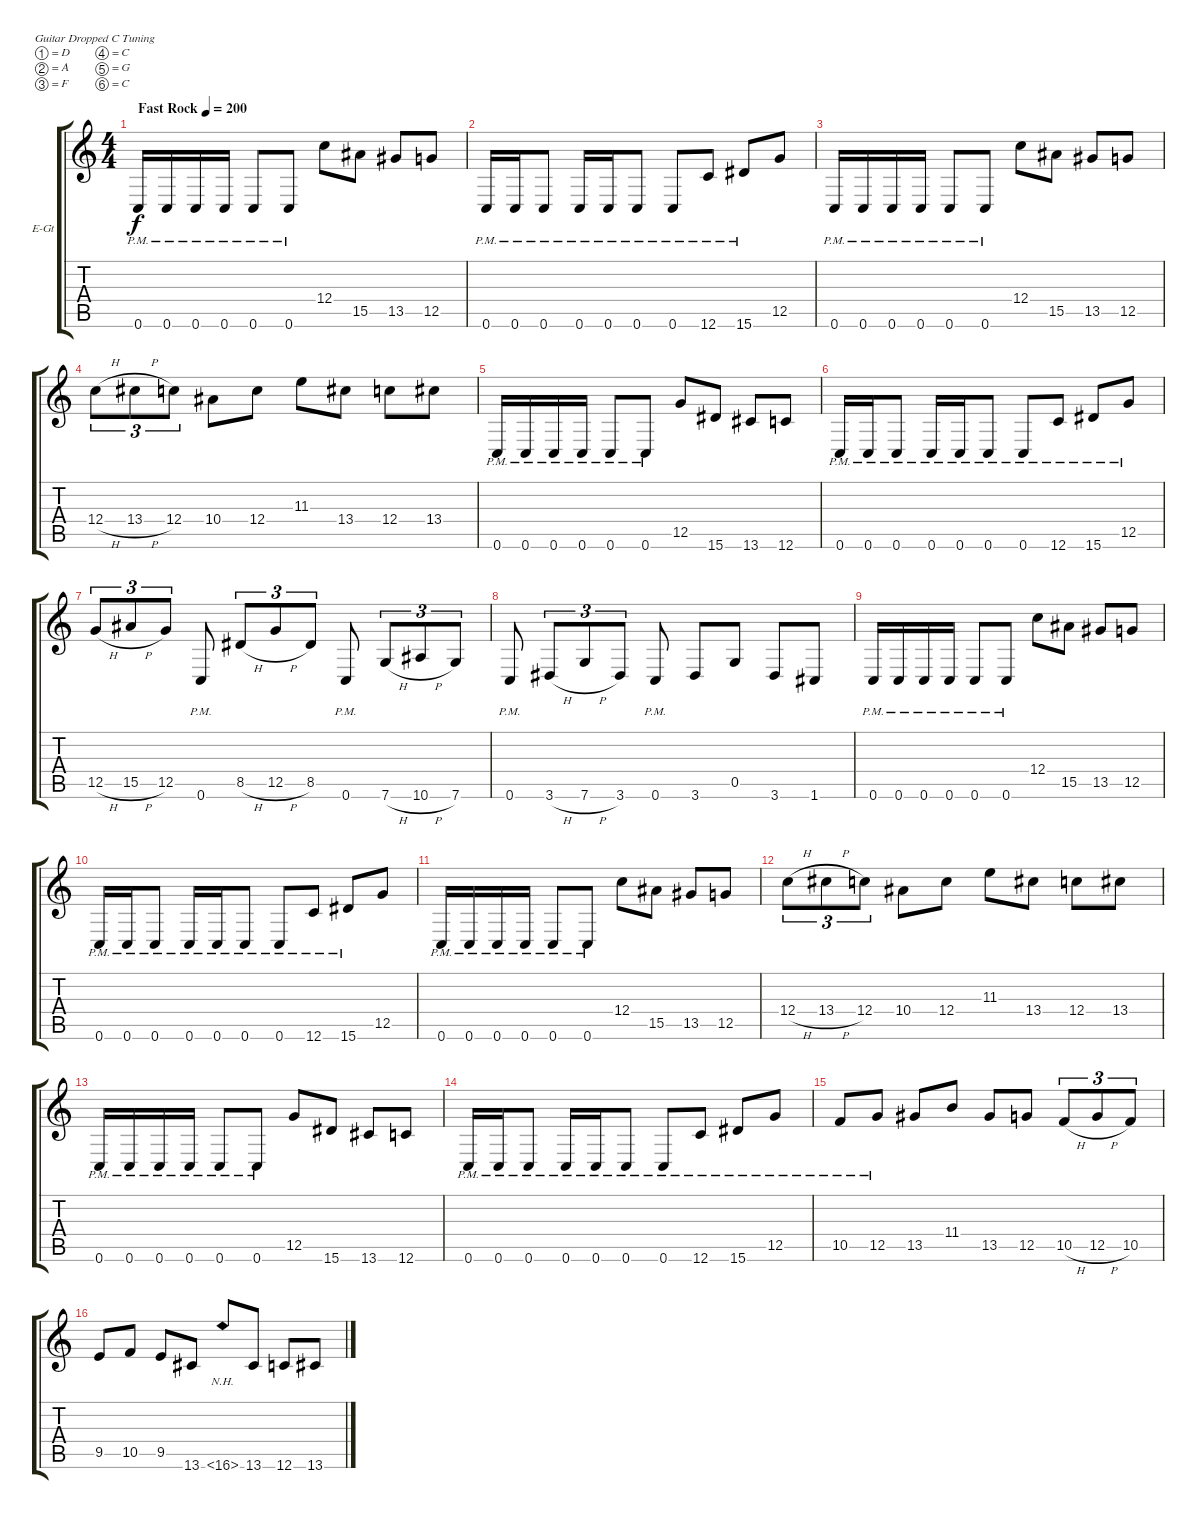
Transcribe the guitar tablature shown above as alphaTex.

\bracketExtendMode groupsimilarinstruments
\firstSystemTrackNameOrientation horizontal
\otherSystemsTrackNameOrientation horizontal
\track ("Jake Pitts" "E-Gt") {instrument overdrivenguitar}
\staff {score tabs}
\tuning (D4 A3 F3 C3 G2 C2)
\ts (4 4)
\beaming (8 2 2 2 2)
\tempo (200 "Fast Rock")
\clef g2
\ks c
0.6{pm}.16{dy f instrument overdrivenguitar} 0.6{pm}.16 0.6{pm}.16 0.6{pm}.16 0.6{pm}.8 0.6{pm}.8 12.4.8 15.5.8 13.5.8 12.5.8 |
0.6{pm}.16 0.6{pm}.16 0.6{pm}.8 0.6{pm}.16 0.6{pm}.16 0.6{pm}.8 0.6{pm}.8 12.6{pm}.8 15.6{pm}.8 12.5.8 |
0.6{pm}.16 0.6{pm}.16 0.6{pm}.16 0.6{pm}.16 0.6{pm}.8 0.6{pm}.8 12.4.8 15.5.8 13.5.8 12.5.8 |
12.4{h}.8{tu (3 2)} 13.4{h}.8{tu (3 2)} 12.4.8{tu (3 2)} 10.4.8 12.4.8 11.3.8 13.4.8 12.4.8 13.4.8 |
0.6{pm}.16 0.6{pm}.16 0.6{pm}.16 0.6{pm}.16 0.6{pm}.8 0.6{pm}.8 12.5.8 15.6.8 13.6.8 12.6.8 |
0.6{pm}.16 0.6{pm}.16 0.6{pm}.8 0.6{pm}.16 0.6{pm}.16 0.6{pm}.8 0.6{pm}.8 12.6{pm}.8 15.6{pm}.8 12.5{pm}.8 |
12.5{h}.8{tu (3 2)} 15.5{h}.8{tu (3 2)} 12.5.8{tu (3 2)} 0.6{pm}.8 8.5{h}.8{tu (3 2)} 12.5{h}.8{tu (3 2)} 8.5.8{tu (3 2)} 0.6{pm}.8 7.6{h}.8{tu (3 2)} 10.6{h}.8{tu (3 2)} 7.6.8{tu (3 2)} |
0.6{pm}.8 3.6{h}.8{tu (3 2)} 7.6{h}.8{tu (3 2)} 3.6.8{tu (3 2)} 0.6{pm}.8 3.6.8 0.5.8 3.6.8 1.6.8 |
0.6{pm}.16 0.6{pm}.16 0.6{pm}.16 0.6{pm}.16 0.6{pm}.8 0.6{pm}.8 12.4.8 15.5.8 13.5.8 12.5.8 |
0.6{pm}.16 0.6{pm}.16 0.6{pm}.8 0.6{pm}.16 0.6{pm}.16 0.6{pm}.8 0.6{pm}.8 12.6{pm}.8 15.6{pm}.8 12.5.8 |
0.6{pm}.16 0.6{pm}.16 0.6{pm}.16 0.6{pm}.16 0.6{pm}.8 0.6{pm}.8 12.4.8 15.5.8 13.5.8 12.5.8 |
12.4{h}.8{tu (3 2)} 13.4{h}.8{tu (3 2)} 12.4.8{tu (3 2)} 10.4.8 12.4.8 11.3.8 13.4.8 12.4.8 13.4.8 |
0.6{pm}.16 0.6{pm}.16 0.6{pm}.16 0.6{pm}.16 0.6{pm}.8 0.6{pm}.8 12.5.8 15.6.8 13.6.8 12.6.8 |
0.6{pm}.16 0.6{pm}.16 0.6{pm}.8 0.6{pm}.16 0.6{pm}.16 0.6{pm}.8 0.6{pm}.8 12.6{pm}.8 15.6{pm}.8 12.5{pm}.8 |
10.5{pm}.8 12.5{pm}.8 13.5.8 11.4.8 13.5.8 12.5.8 10.5{h}.8{tu (3 2)} 12.5{h}.8{tu (3 2)} 10.5.8{tu (3 2)} |
9.5.8 10.5.8 9.5.8 13.6.8 16.6{nh}.8 13.6.8 12.6.8 13.6.8
